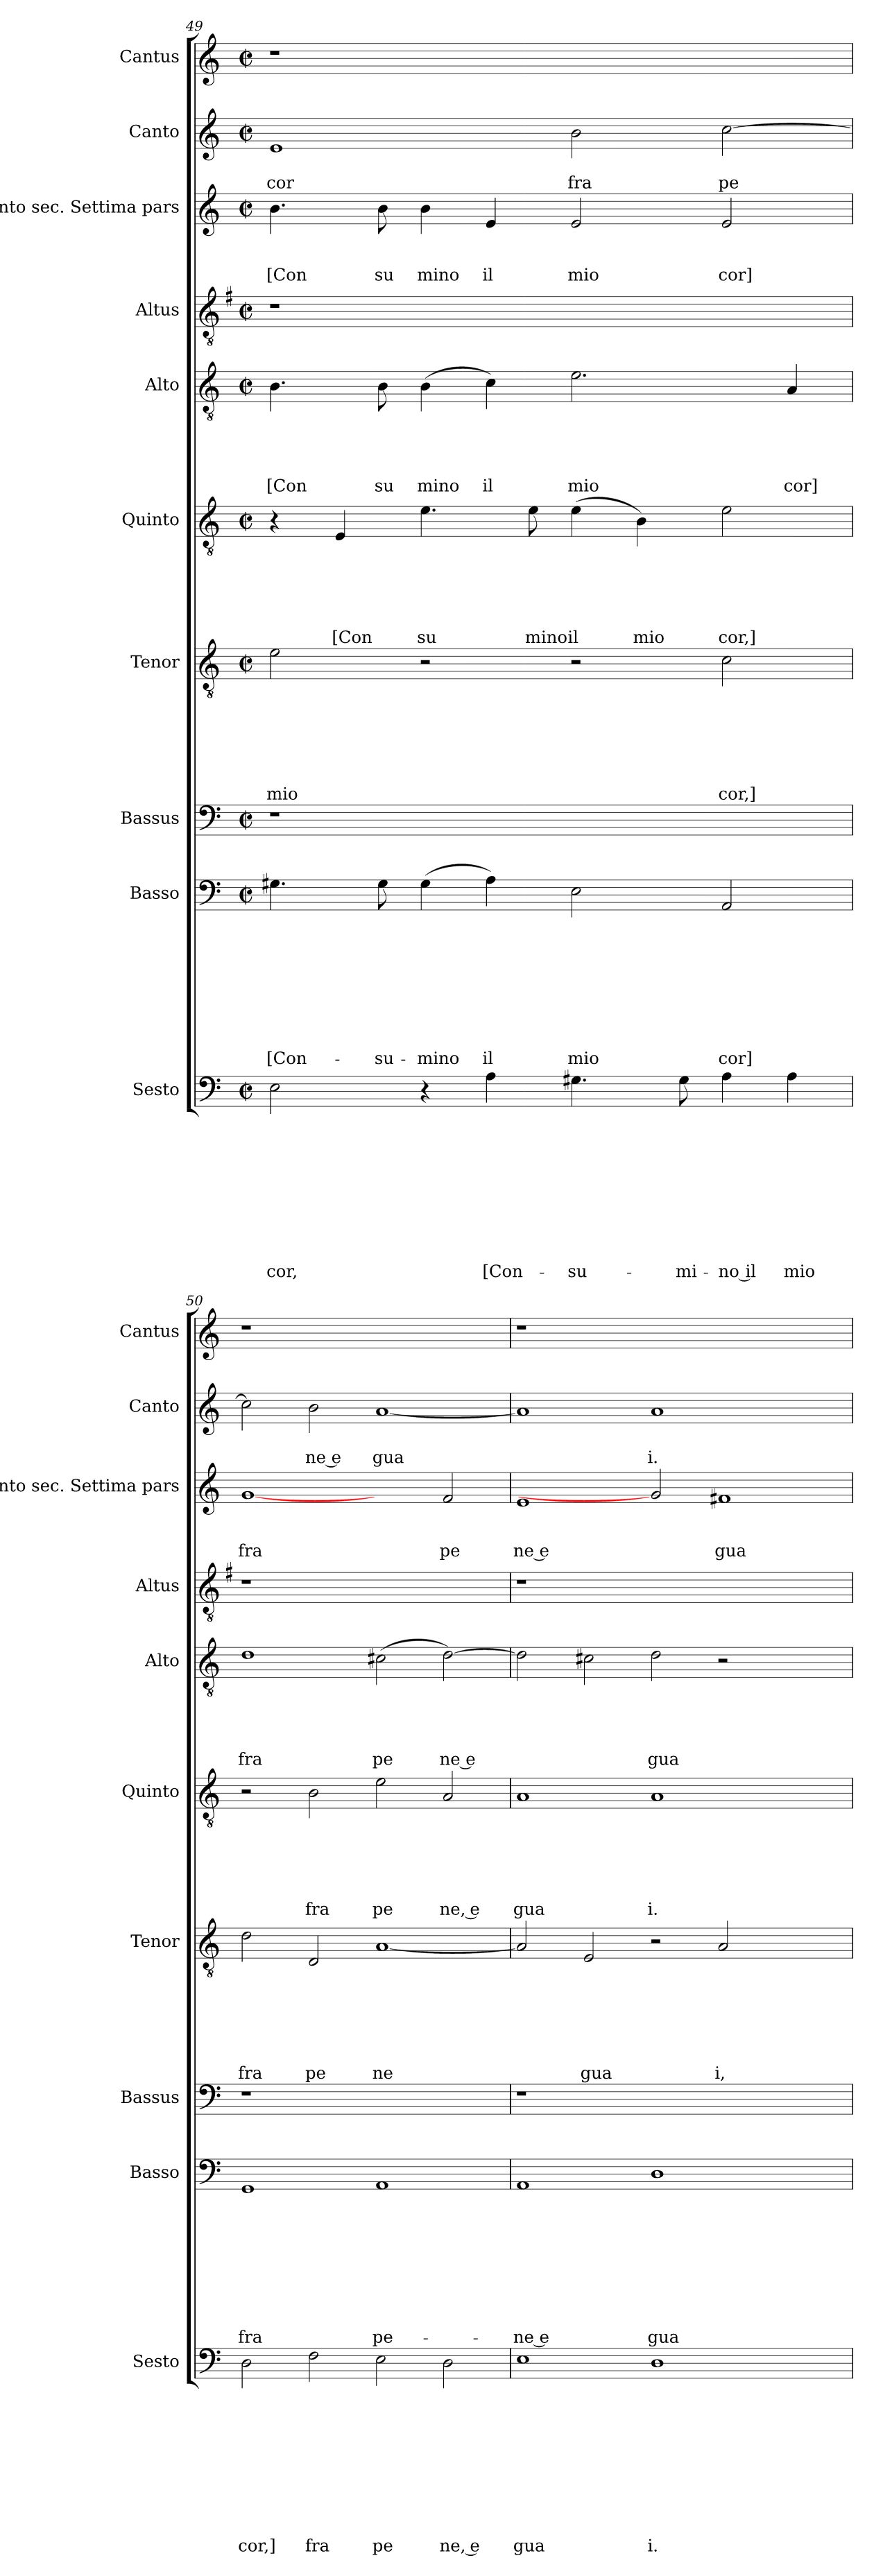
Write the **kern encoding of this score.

**kern	**text	**text	**text	**text	**text	**text	**text	**text	**text	**text	**kern	**text	**text	**text	**text	**text	**text	**text	**text	**text	**kern	**kern	**text	**text	**text	**text	**text	**text	**text	**kern	**text	**text	**text	**text	**text	**text	**kern	**text	**text	**text	**text	**text	**kern	**kern	**text	**text	**text	**kern	**text	**text	**kern
*part10	*part10	*part10	*part10	*part10	*part10	*part10	*part10	*part10	*part10	*part10	*part9	*part9	*part9	*part9	*part9	*part9	*part9	*part9	*part9	*part9	*part8	*part7	*part7	*part7	*part7	*part7	*part7	*part7	*part7	*part6	*part6	*part6	*part6	*part6	*part6	*part6	*part5	*part5	*part5	*part5	*part5	*part5	*part4	*part3	*part3	*part3	*part3	*part2	*part2	*part2	*part1
*staff10	*staff10	*staff10	*staff10	*staff10	*staff10	*staff10	*staff10	*staff10	*staff10	*staff10	*staff9	*staff9	*staff9	*staff9	*staff9	*staff9	*staff9	*staff9	*staff9	*staff9	*staff8	*staff7	*staff7	*staff7	*staff7	*staff7	*staff7	*staff7	*staff7	*staff6	*staff6	*staff6	*staff6	*staff6	*staff6	*staff6	*staff5	*staff5	*staff5	*staff5	*staff5	*staff5	*staff4	*staff3	*staff3	*staff3	*staff3	*staff2	*staff2	*staff2	*staff1
*I"Sesto	*	*	*	*	*	*	*	*	*	*	*I"Basso	*	*	*	*	*	*	*	*	*	*I"Bassus	*I"Tenor	*	*	*	*	*	*	*	*I"Quinto	*	*	*	*	*	*	*I"Alto	*	*	*	*	*	*I"Altus	*I"Canto sec. Settima pars	*	*	*	*I"Canto	*	*	*I"Cantus
*I'Sesto	*	*	*	*	*	*	*	*	*	*	*I'Basso	*	*	*	*	*	*	*	*	*	*I'Bassus	*I'Tenor	*	*	*	*	*	*	*	*I'Quinto	*	*	*	*	*	*	*I'Alto	*	*	*	*	*	*I'Altus	*I'Canto sec. Settima pars	*	*	*	*I'Canto	*	*	*I'Cantus
*clefF4	*	*	*	*	*	*	*	*	*	*	*clefF4	*	*	*	*	*	*	*	*	*	*clefF4	*clefGv2	*	*	*	*	*	*	*	*clefGv2	*	*	*	*	*	*	*clefGv2	*	*	*	*	*	*clefGv2	*clefG2	*	*	*	*clefG2	*	*	*clefG2
*k[]	*	*	*	*	*	*	*	*	*	*	*k[]	*	*	*	*	*	*	*	*	*	*k[]	*k[]	*	*	*	*	*	*	*	*k[]	*	*	*	*	*	*	*k[]	*	*	*	*	*	*k[f#]	*k[]	*	*	*	*k[]	*	*	*k[]
*C:	*	*	*	*	*	*	*	*	*	*	*C:	*	*	*	*	*	*	*	*	*	*C:	*C:	*	*	*	*	*	*	*	*C:	*	*	*	*	*	*	*C:	*	*	*	*	*	*G:	*C:	*	*	*	*C:	*	*	*C:
*M2/2	*	*	*	*	*	*	*	*	*	*	*M2/2	*	*	*	*	*	*	*	*	*	*M2/2	*M2/2	*	*	*	*	*	*	*	*M2/2	*	*	*	*	*	*	*M2/2	*	*	*	*	*	*M2/2	*M2/2	*	*	*	*M2/2	*	*	*M2/2
*met(c|)	*	*	*	*	*	*	*	*	*	*	*met(c|)	*	*	*	*	*	*	*	*	*	*met(c|)	*met(c|)	*	*	*	*	*	*	*	*met(c|)	*	*	*	*	*	*	*met(c|)	*	*	*	*	*	*met(c|)	*met(c|)	*	*	*	*met(c|)	*	*	*met(c|)
=49	=49	=49	=49	=49	=49	=49	=49	=49	=49	=49	=49	=49	=49	=49	=49	=49	=49	=49	=49	=49	=49	=49	=49	=49	=49	=49	=49	=49	=49	=49	=49	=49	=49	=49	=49	=49	=49	=49	=49	=49	=49	=49	=49	=49	=49	=49	=49	=49	=49	=49	=49
!	!	!	!	!	!	!	!	!	!	!LO:LY:b	!	!	!	!	!	!	!	!	!	!LO:LY:b	!	!	!	!	!	!	!	!	!LO:LY:b	!	!	!	!	!	!	!	!	!	!	!	!	!LO:LY:b	!	!	!	!	!LO:LY:b	!	!	!LO:LY:b	!
2E\	.	.	.	.	.	.	.	.	.	cor,	4.G#X\	.	.	.	.	.	.	.	.	[Con-	1r	2e\	.	.	.	.	.	.	mio	4r	.	.	.	.	.	.	4.B\	.	.	.	.	[Con	1r	4.b\	.	.	[Con	1e	.	cor	1r
!	!	!	!	!	!	!	!	!	!	!	!	!	!	!	!	!	!	!	!	!	!	!	!	!	!	!	!	!	!	!	!	!	!	!	!	!LO:LY:b	!	!	!	!	!	!	!	!	!	!	!	!	!	!	!
.	.	.	.	.	.	.	.	.	.	.	.	.	.	.	.	.	.	.	.	.	.	.	.	.	.	.	.	.	.	4E/	.	.	.	.	.	[Con	.	.	.	.	.	.	.	.	.	.	.	.	.	.	.
!	!	!	!	!	!	!	!	!	!	!	!	!	!	!	!	!	!	!	!	!LO:LY:b	!	!	!	!	!	!	!	!	!	!	!	!	!	!	!	!	!	!	!	!	!	!LO:LY:b	!	!	!	!	!LO:LY:b	!	!	!	!
.	.	.	.	.	.	.	.	.	.	.	8G#\	.	.	.	.	.	.	.	.	-su-	.	.	.	.	.	.	.	.	.	.	.	.	.	.	.	.	8B\	.	.	.	.	su	.	8b\	.	.	su	.	.	.	.
!	!	!	!	!	!	!	!	!	!	!	!	!	!	!	!	!	!	!	!	!LO:LY:b	!	!	!	!	!	!	!	!	!	!	!	!	!	!	!	!LO:LY:b	!	!	!	!	!	!LO:LY:b	!	!	!	!	!LO:LY:b	!	!	!	!
4r	.	.	.	.	.	.	.	.	.	.	(<4G#\	.	.	.	.	.	.	.	.	-mino	.	2r	.	.	.	.	.	.	.	4.e\	.	.	.	.	.	su	(<4B\	.	.	.	.	mino	.	4b\	.	.	mino	.	.	.	.
!	!	!	!	!	!	!	!	!	!	!LO:LY:b	!	!	!	!	!	!	!	!	!	!LO:LY:b	!	!	!	!	!	!	!	!	!	!	!	!	!	!	!	!	!	!	!	!	!	!LO:LY:b	!	!	!	!	!LO:LY:b	!	!	!	!
4A\	.	.	.	.	.	.	.	.	.	[Con-	4A\)	.	.	.	.	.	.	.	.	il	.	.	.	.	.	.	.	.	.	.	.	.	.	.	.	.	4c\)	.	.	.	.	il	.	4e/	.	.	il	.	.	.	.
!	!	!	!	!	!	!	!	!	!	!	!	!	!	!	!	!	!	!	!	!	!	!	!	!	!	!	!	!	!	!	!	!	!	!	!	!LO:LY:b	!	!	!	!	!	!	!	!	!	!	!	!	!	!	!
.	.	.	.	.	.	.	.	.	.	.	.	.	.	.	.	.	.	.	.	.	.	.	.	.	.	.	.	.	.	8e\	.	.	.	.	.	mino	.	.	.	.	.	.	.	.	.	.	.	.	.	.	.
!	!	!	!	!	!	!	!	!	!	!LO:LY:b	!	!	!	!	!	!	!	!	!	!LO:LY:b	!	!	!	!	!	!	!	!	!	!	!	!	!	!	!	!LO:LY:b	!	!	!	!	!	!LO:LY:b	!	!	!	!	!LO:LY:b	!	!	!LO:LY:b	!
4.G#X\	.	.	.	.	.	.	.	.	.	-su-	2E\	.	.	.	.	.	.	.	.	mio	1ryy	2r	.	.	.	.	.	.	.	(<4e\	.	.	.	.	.	il	2.e\	.	.	.	.	mio	1ryy	2e/	.	.	mio	2b\	.	fra	1ryy
!	!	!	!	!	!	!	!	!	!	!	!	!	!	!	!	!	!	!	!	!	!	!	!	!	!	!	!	!	!	!	!	!	!	!	!	!LO:LY:b	!	!	!	!	!	!	!	!	!	!	!	!	!	!	!
.	.	.	.	.	.	.	.	.	.	.	.	.	.	.	.	.	.	.	.	.	.	.	.	.	.	.	.	.	.	4B\)	.	.	.	.	.	mio	.	.	.	.	.	.	.	.	.	.	.	.	.	.	.
!	!	!	!	!	!	!	!	!	!	!LO:LY:b	!	!	!	!	!	!	!	!	!	!	!	!	!	!	!	!	!	!	!	!	!	!	!	!	!	!	!	!	!	!	!	!	!	!	!	!	!	!	!	!	!
8G#\	.	.	.	.	.	.	.	.	.	-mi-	.	.	.	.	.	.	.	.	.	.	.	.	.	.	.	.	.	.	.	.	.	.	.	.	.	.	.	.	.	.	.	.	.	.	.	.	.	.	.	.	.
!	!	!	!	!	!	!	!	!	!	!LO:LY:b:rj	!	!	!	!	!	!	!	!	!	!LO:LY:b	!	!	!	!	!	!	!	!	!LO:LY:b	!	!	!	!	!	!	!LO:LY:b	!	!	!	!	!	!	!	!	!	!	!LO:LY:b	!	!	!LO:LY:b	!
4A\	.	.	.	.	.	.	.	.	.	-no il	2AA/	.	.	.	.	.	.	.	.	cor]	.	2c\	.	.	.	.	.	.	cor,]	2e\	.	.	.	.	.	cor,]	.	.	.	.	.	.	.	2e/	.	.	cor]	[>2cc\	.	pe	.
!	!	!	!	!	!	!	!	!	!	!LO:LY:b	!	!	!	!	!	!	!	!	!	!	!	!	!	!	!	!	!	!	!	!	!	!	!	!	!	!	!	!	!	!	!	!LO:LY:b	!	!	!	!	!	!	!	!	!
4A\	.	.	.	.	.	.	.	.	.	mio	.	.	.	.	.	.	.	.	.	.	.	.	.	.	.	.	.	.	.	.	.	.	.	.	.	.	4A/	.	.	.	.	cor]	.	.	.	.	.	.	.	.	.
=50	=50	=50	=50	=50	=50	=50	=50	=50	=50	=50	=50	=50	=50	=50	=50	=50	=50	=50	=50	=50	=50	=50	=50	=50	=50	=50	=50	=50	=50	=50	=50	=50	=50	=50	=50	=50	=50	=50	=50	=50	=50	=50	=50	=50	=50	=50	=50	=50	=50	=50	=50
!	!	!	!	!	!	!	!	!	!	!LO:LY:b	!	!	!	!	!	!	!	!	!	!LO:LY:b	!	!	!	!	!	!	!	!	!LO:LY:b	!	!	!	!	!	!	!	!	!	!	!	!	!LO:LY:b	!	!	!	!	!LO:LY:b	!	!	!	!
2D\	.	.	.	.	.	.	.	.	.	cor,]	1GG	.	.	.	.	.	.	.	.	fra	1r	2d\	.	.	.	.	.	.	fra	2r	.	.	.	.	.	.	1d	.	.	.	.	fra	1r	[1g	.	.	fra	2cc\]	.	.	1r
!	!	!	!	!	!	!	!	!	!	!LO:LY:b	!	!	!	!	!	!	!	!	!	!	!	!	!	!	!	!	!	!	!LO:LY:b	!	!	!	!	!	!	!LO:LY:b	!	!	!	!	!	!	!	!	!	!	!	!	!	!LO:LY:b:rj	!
2F\	.	.	.	.	.	.	.	.	.	fra	.	.	.	.	.	.	.	.	.	.	.	2D/	.	.	.	.	.	.	pe	2B\	.	.	.	.	.	fra	.	.	.	.	.	.	.	.	.	.	.	2b\	.	ne e	.
!	!	!	!	!	!	!	!	!	!	!LO:LY:b	!	!	!	!	!	!	!	!	!	!LO:LY:b:rj	!	!	!	!	!	!	!	!	!LO:LY:b	!	!	!	!	!	!	!LO:LY:b	!	!	!	!	!	!LO:LY:b:rj	!	!	!	!	!	!	!	!LO:LY:b	!
2E\	.	.	.	.	.	.	.	.	.	pe	1AA	.	.	.	.	.	.	.	.	pe-	1ryy	[<1A	.	.	.	.	.	.	ne	2e\	.	.	.	.	.	pe	(<2c#X\	.	.	.	.	pe	1ryy	2ryy	.	.	.	[<1a	.	gua	1ryy
!	!	!	!	!	!	!	!	!	!	!LO:LY:b:rj	!	!	!	!	!	!	!	!	!	!	!	!	!	!	!	!	!	!	!	!	!	!	!	!	!	!LO:LY:b:rj	!	!	!	!	!	!LO:LY:b	!	!	!	!	!LO:LY:b:rj	!	!	!	!
2D\	.	.	.	.	.	.	.	.	.	ne, e	.	.	.	.	.	.	.	.	.	.	.	.	.	.	.	.	.	.	.	2A/	.	.	.	.	.	ne, e	[<2d\)	.	.	.	.	ne e	.	2f/	.	.	pe	.	.	.	.
!!LO:LB:g=z
=51	=51	=51	=51	=51	=51	=51	=51	=51	=51	=51	=51	=51	=51	=51	=51	=51	=51	=51	=51	=51	=51	=51	=51	=51	=51	=51	=51	=51	=51	=51	=51	=51	=51	=51	=51	=51	=51	=51	=51	=51	=51	=51	=51	=51	=51	=51	=51	=51	=51	=51	=51
!	!	!	!	!	!	!	!	!	!	!LO:LY:b	!	!	!	!	!	!	!	!	!	!LO:LY:b	!	!	!	!	!	!	!	!	!	!	!	!	!	!	!	!LO:LY:b	!	!	!	!	!	!	!	!	!	!	!LO:LY:b	!	!	!	!
1E	.	.	.	.	.	.	.	.	.	gua	1AA	.	.	.	.	.	.	.	.	-ne e	1r	2A/]	.	.	.	.	.	.	.	1A	.	.	.	.	.	gua	2d\]	.	.	.	.	.	1r	1e	.	.	ne e	1a]	.	.	1r
!	!	!	!	!	!	!	!	!	!	!	!	!	!	!	!	!	!	!	!	!	!	!	!	!	!	!	!	!	!LO:LY:b	!	!	!	!	!	!	!	!	!	!	!	!	!	!	!	!	!	!	!	!	!	!
.	.	.	.	.	.	.	.	.	.	.	.	.	.	.	.	.	.	.	.	.	.	2E/	.	.	.	.	.	.	gua	.	.	.	.	.	.	.	2c#X\	.	.	.	.	.	.	.	.	.	.	.	.	.	.
!	!	!	!	!	!	!	!	!	!	!LO:LY:b	!	!	!	!	!	!	!	!	!	!LO:LY:b	!	!	!	!	!	!	!	!	!	!	!	!	!	!	!	!LO:LY:b	!	!	!	!	!	!LO:LY:b	!	!	!	!	!	!	!	!LO:LY:b	!
1D	.	.	.	.	.	.	.	.	.	i.	1D	.	.	.	.	.	.	.	.	gua-	1.ryy	2r	.	.	.	.	.	.	.	1A	.	.	.	.	.	i.	2d\	.	.	.	.	gua	1.ryy	2g]	.	.	.	1a	.	i.	1.ryy
!	!	!	!	!	!	!	!	!	!	!	!	!	!	!	!	!	!	!	!	!	!	!	!	!	!	!	!	!	!LO:LY:b	!	!	!	!	!	!	!	!	!	!	!	!	!	!	!	!	!	!LO:LY:b	!	!	!	!
.	.	.	.	.	.	.	.	.	.	.	.	.	.	.	.	.	.	.	.	.	.	2A/	.	.	.	.	.	.	i,	.	.	.	.	.	.	.	2r	.	.	.	.	.	.	1f#X	.	.	gua	.	.	.	.
2ryy	.	.	.	.	.	.	.	.	.	.	2ryy	.	.	.	.	.	.	.	.	.	.	2ryy	.	.	.	.	.	.	.	2ryy	.	.	.	.	.	.	2ryy	.	.	.	.	.	.	.	.	.	.	2ryy	.	.	.
=	=	=	=	=	=	=	=	=	=	=	=	=	=	=	=	=	=	=	=	=	=	=	=	=	=	=	=	=	=	=	=	=	=	=	=	=	=	=	=	=	=	=	=	=	=	=	=	=	=	=	=
*-	*-	*-	*-	*-	*-	*-	*-	*-	*-	*-	*-	*-	*-	*-	*-	*-	*-	*-	*-	*-	*-	*-	*-	*-	*-	*-	*-	*-	*-	*-	*-	*-	*-	*-	*-	*-	*-	*-	*-	*-	*-	*-	*-	*-	*-	*-	*-	*-	*-	*-	*-
